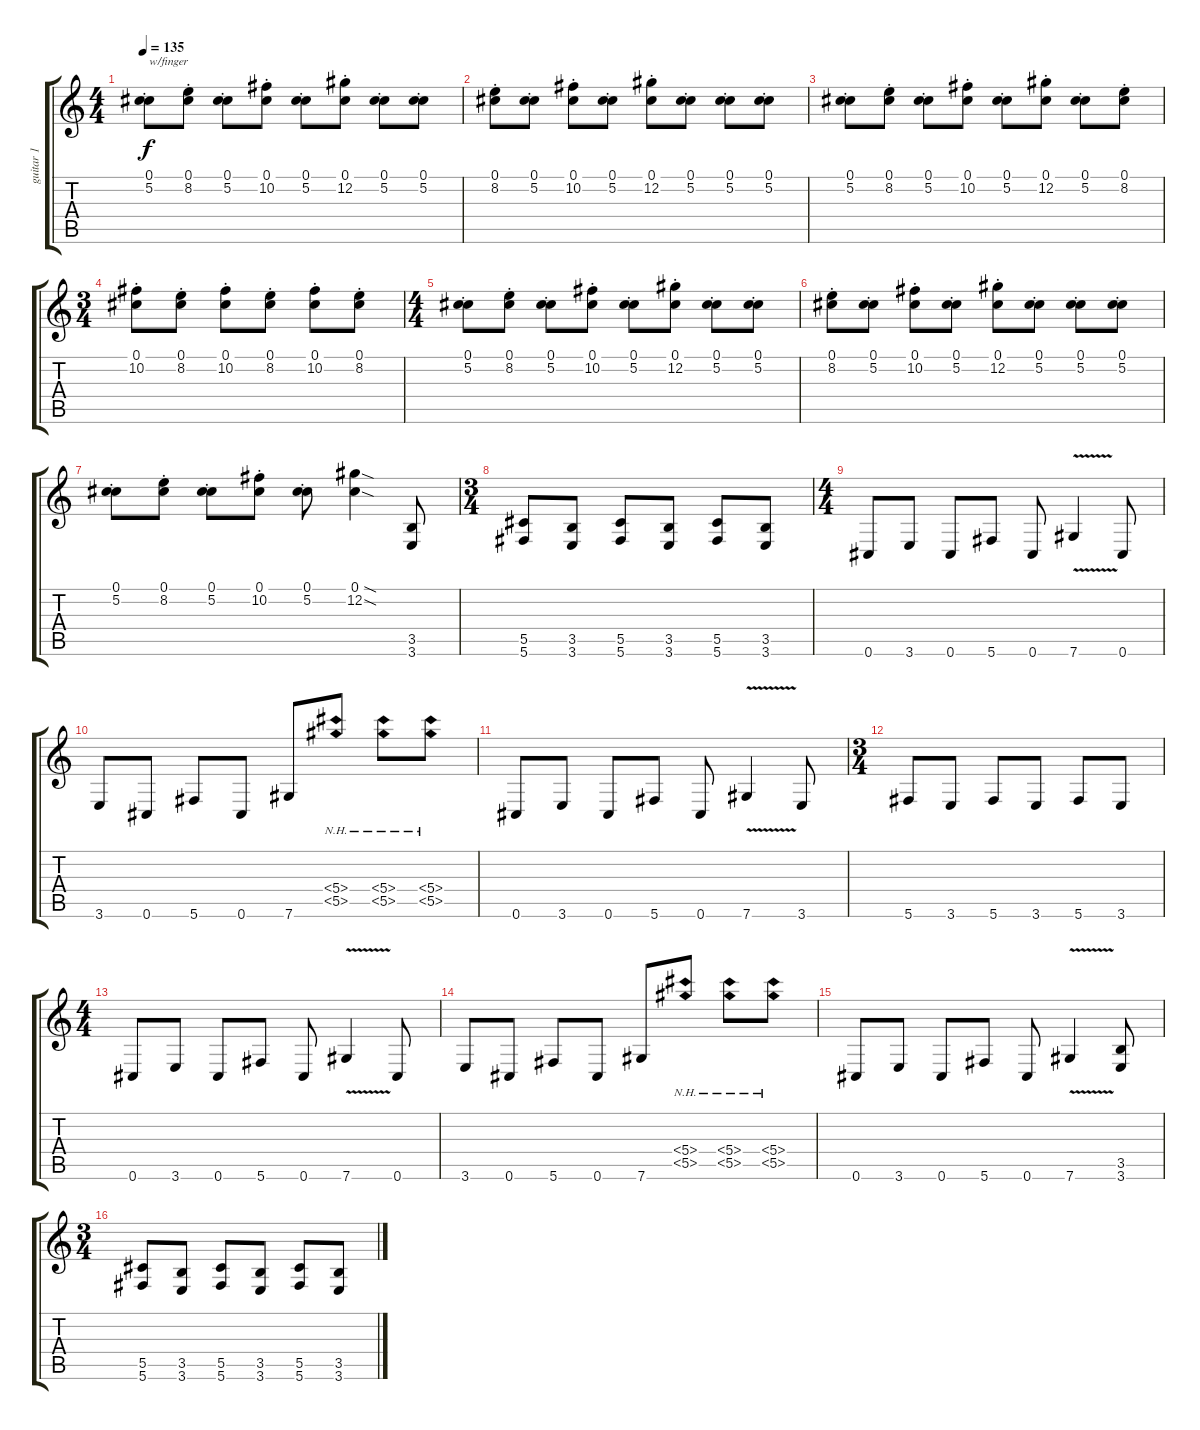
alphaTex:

\track ("guitar 1" "guitar 1") {instrument distortionguitar}
\staff {score tabs}
\tuning (Db4 Ab3 Gb3 Db3 Ab2 Db2) {hide}
\ts (4 4)
\tempo 135
\clef g2
\ks c
(0.1{st} 5.2{st}).8{txt "w/finger" dy f instrument distortionguitar} (0.1{st} 8.2{st}).8 (0.1{st} 5.2{st}).8 (0.1{st} 10.2{st}).8 (0.1{st} 5.2{st}).8 (0.1{st} 12.2{st}).8 (0.1{st} 5.2{st}).8 (0.1{st} 5.2{st}).8 |
(0.1{st} 8.2{st}).8 (0.1{st} 5.2{st}).8 (0.1{st} 10.2{st}).8 (0.1{st} 5.2{st}).8 (0.1{st} 12.2{st}).8 (0.1{st} 5.2{st}).8 (0.1{st} 5.2{st}).8 (0.1{st} 5.2{st}).8 |
(0.1{st} 5.2{st}).8 (0.1{st} 8.2{st}).8 (0.1{st} 5.2{st}).8 (0.1{st} 10.2{st}).8 (0.1{st} 5.2{st}).8 (0.1{st} 12.2{st}).8 (0.1{st} 5.2{st}).8 (0.1{st} 8.2{st}).8 |
\ts (3 4)
(0.1{st} 10.2{st}).8 (0.1{st} 8.2{st}).8 (0.1{st} 10.2{st}).8 (0.1{st} 8.2{st}).8 (0.1{st} 10.2{st}).8 (0.1{st} 8.2{st}).8 |
\ts (4 4)
(0.1{st} 5.2{st}).8 (0.1{st} 8.2{st}).8 (0.1{st} 5.2{st}).8 (0.1{st} 10.2{st}).8 (0.1{st} 5.2{st}).8 (0.1{st} 12.2{st}).8 (0.1{st} 5.2{st}).8 (0.1{st} 5.2{st}).8 |
(0.1{st} 8.2{st}).8 (0.1{st} 5.2{st}).8 (0.1{st} 10.2{st}).8 (0.1{st} 5.2{st}).8 (0.1{st} 12.2{st}).8 (0.1{st} 5.2{st}).8 (0.1{st} 5.2{st}).8 (0.1{st} 5.2{st}).8 |
(0.1{st} 5.2{st}).8 (0.1{st} 8.2{st}).8 (0.1{st} 5.2{st}).8 (0.1{st} 10.2{st}).8 (0.1{st} 5.2{st}).8 (0.1{sod} 12.2{sod}).4 (3.5 3.6).8 |
\ts (3 4)
(5.5 5.6).8 (3.5 3.6).8 (5.5 5.6).8 (3.5 3.6).8 (5.5 5.6).8 (3.5 3.6).8 |
\ts (4 4)
0.6.8 3.6.8 0.6.8 5.6.8 0.6.8 7.6{v}.4 0.6.8 |
3.6.8 0.6.8 5.6.8 0.6.8 7.6.8 (5.4{nh} 5.5{nh}).8 (5.4{nh} 5.5{nh}).8 (5.4{nh} 5.5{nh}).8 |
0.6.8 3.6.8 0.6.8 5.6.8 0.6.8 7.6{v}.4 3.6.8 |
\ts (3 4)
5.6.8 3.6.8 5.6.8 3.6.8 5.6.8 3.6.8 |
\ts (4 4)
0.6.8 3.6.8 0.6.8 5.6.8 0.6.8 7.6{v}.4 0.6.8 |
3.6.8 0.6.8 5.6.8 0.6.8 7.6.8 (5.4{nh} 5.5{nh}).8 (5.4{nh} 5.5{nh}).8 (5.4{nh} 5.5{nh}).8 |
0.6.8 3.6.8 0.6.8 5.6.8 0.6.8 7.6{v}.4 (3.5 3.6).8 |
\ts (3 4)
(5.5 5.6).8 (3.5 3.6).8 (5.5 5.6).8 (3.5 3.6).8 (5.5 5.6).8 (3.5 3.6).8
